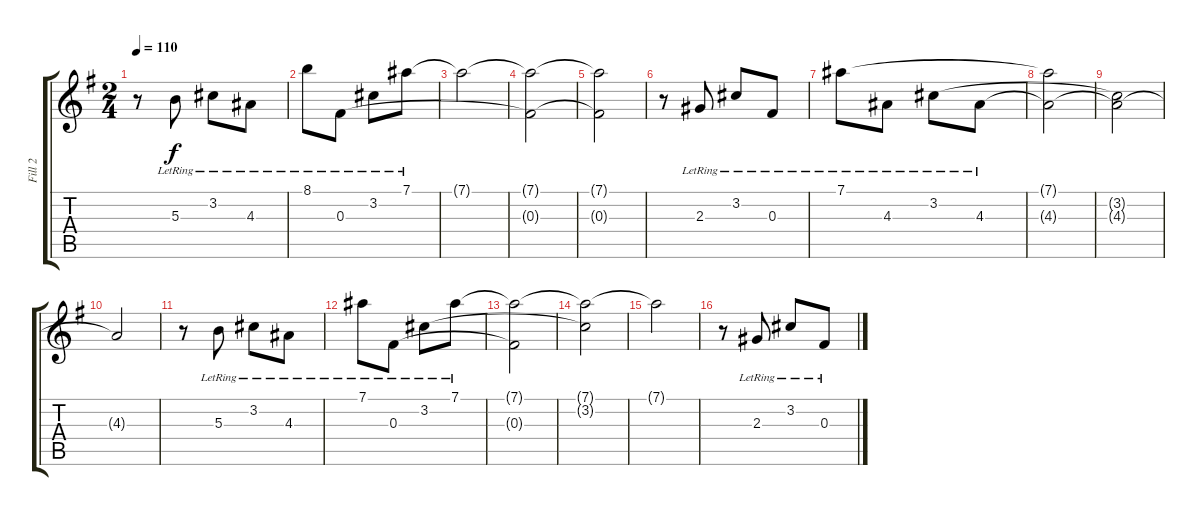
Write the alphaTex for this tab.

\track ("Fill 2" "Fill 2") {instrument acousticguitarsteel}
\staff {score tabs}
\tuning (Eb4 Bb3 Gb3 Db3 Ab2 Eb2) {hide}
\ts (2 4)
\tempo 110
\clef g2
\ks g
r.8{dy f} 5.3{lr}.8 3.2{lr}.8 4.3{lr}.8 |
8.1{lr}.8 0.3{lr}.8 3.2{lr}.8 7.1{lr}.8 |
7.1{t}.2 |
(7.1{t} 0.3{t}).2 |
(7.1{t} 0.3{t}).2 |
r.8 2.3{lr}.8 3.2{lr}.8 0.3{lr}.8 |
7.1{lr}.8 4.3{lr}.8 3.2{lr}.8 4.3{lr}.8 |
(7.1{t} 4.3{t}).2 |
(3.2{t} 4.3{t}).2 |
4.3{t}.2 |
r.8 5.3{lr}.8 3.2{lr}.8 4.3{lr}.8 |
7.1{lr}.8 0.3{lr}.8 3.2{lr}.8 7.1{lr}.8 |
(7.1{t} 0.3{t}).2 |
(7.1{t} 3.2{t}).2 |
7.1{t}.2 |
r.8 2.3{lr}.8 3.2{lr}.8 0.3{lr}.8
